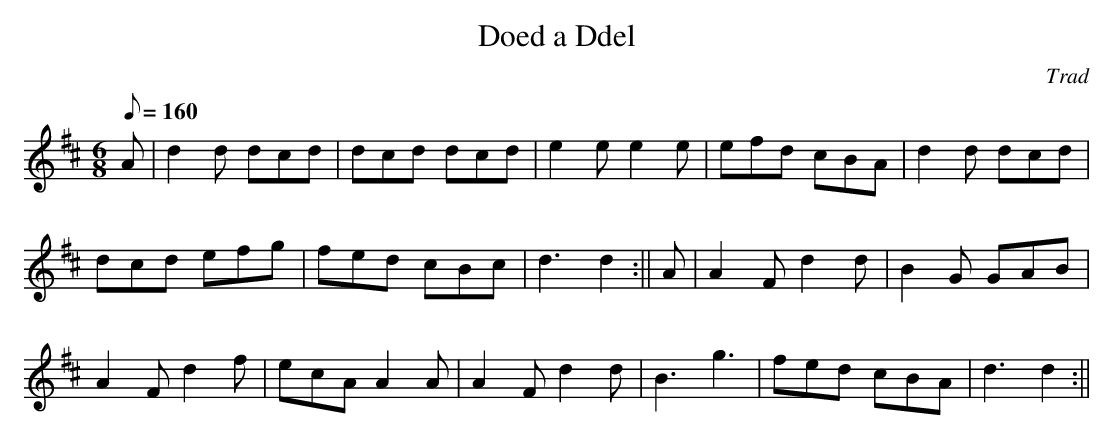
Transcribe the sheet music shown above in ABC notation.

X:1
T:Doed a Ddel
M:6/8
L:1/8
Q:160
C:Trad
K:D
A|d2d dcd|dcd dcd|e2ee2e|efd cBA|d2d dcd|!dcd efg|fed cBc|d3d2:||
A|A2Fd2d|B2G GAB|!A2Fd2f|ecAA2A|A2Fd2d|B3g3|fed cBA|d3d2:||
